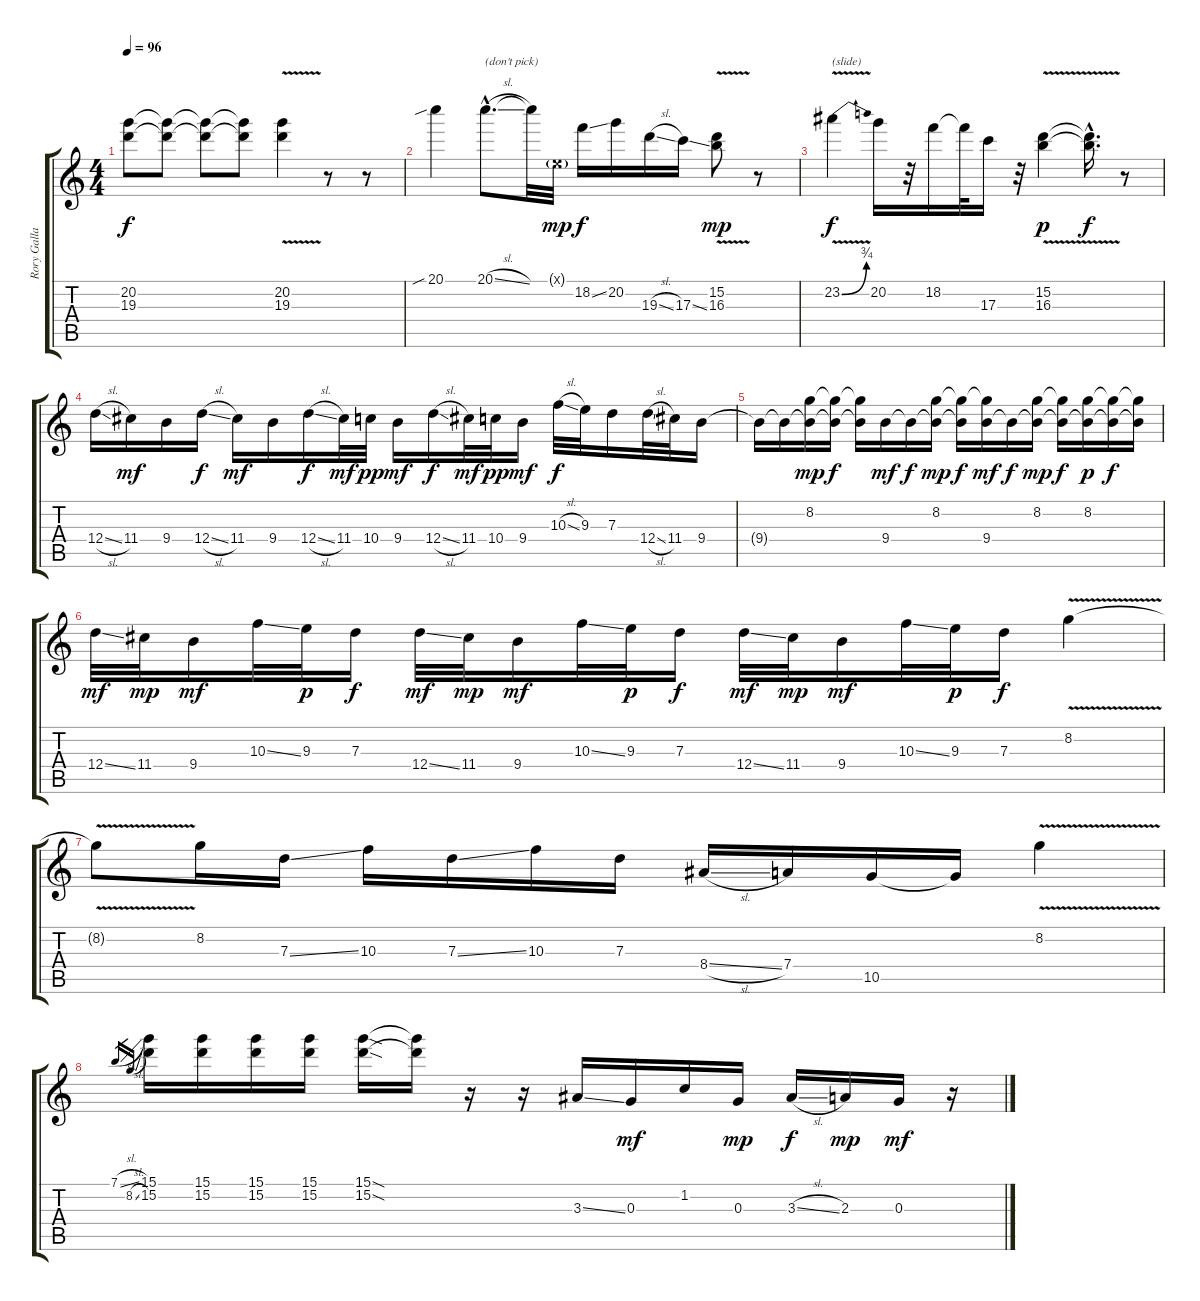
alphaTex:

\track ("Rory Gallagher (For Sound)" "Rory Galla") {instrument distortionguitar}
\staff {score tabs}
\tuning (E4 B3 G3 D3 A2 D2) {hide}
\ts (4 4)
\tempo 96
\clef g2
\ks c
(20.2{t} 19.3{t}).8{dy f} (20.2{t} 19.3{t}).8 (20.2{t} 19.3{t}).8 (20.2{t} 19.3{t}).8 (20.2 19.3{v}).4 r.8 r.8 |
20.1{sib}.4 20.1{sl hac}.8{d txt "(don't pick)"} 20.1{t}.32 0.1{g x}.32{dy mp} 18.2{ss}.16{dy f} 20.2.16 19.3{sl}.16 17.3{ss}.16 (15.2{v} 16.3).8{dy mp} r.8 |
23.2{be (bend 0 0 60 3) v}.4{txt "(slide)" dy f} 20.2.16 r.32 18.2.16 18.2{t}.32 17.3.16 r.32 (15.2 16.3{v}).4{dy p} (15.2{hac t} 16.3{hac t}).16{d dy f} r.8 |
12.4{sl}.16 11.4.16{dy mf} 9.4.16 12.4{sl}.16{dy f} 11.4.16{dy mf} 9.4.16 12.4{sl}.16{dy f} 11.4.32{dy mf} 10.4.32{dy pp} 9.4.16{dy mf} 12.4{sl}.16{dy f} 11.4.32{dy mf} 10.4.32{dy pp} 9.4.16{dy mf} 10.3{sl}.32{dy f} 9.3.32 7.3.16 12.4{sl}.32 11.4.32 9.4.16 |
9.4{t}.16 9.4{t}.16 (8.2 9.4{t}).16{dy mp} (8.2{t} 9.4{t}).16{dy f} (8.2{t} 9.4{t}).16 9.4.16{dy mf} 9.4{t}.16{dy f} (8.2 9.4{t}).16{dy mp} (8.2{t} 9.4{t}).16{dy f} (8.2{t} 9.4).16{dy mf} 9.4{t}.16{dy f} (8.2 9.4{t}).16{dy mp} (8.2{t} 9.4{t}).16{dy f} (8.2 9.4{t}).16{dy p} (8.2{t} 9.4{t}).16{dy f} (8.2{t} 9.4{t}).16 |
12.4{ss}.32{dy mf} 11.4.32{dy mp} 9.4.16{dy mf} 10.3{ss}.32 9.3.32{dy p} 7.3.16{dy f} 12.4{ss}.32{dy mf} 11.4.32{dy mp} 9.4.16{dy mf} 10.3{ss}.32 9.3.32{dy p} 7.3.16{dy f} 12.4{ss}.32{dy mf} 11.4.32{dy mp} 9.4.16{dy mf} 10.3{ss}.32 9.3.32{dy p} 7.3.16{dy f} 8.2{v}.4 |
8.2{t}.8 8.2.16 7.3{ss}.16 10.3.16 7.3{ss}.16 10.3.16 7.3.16 8.4{sl}.16 7.4.16 10.5.16 10.5{t}.16 8.2{v}.4 |
7.1{sl}.16{gr} 8.2{sl}.16{gr} (15.1 15.2).16 (15.1 15.2).16 (15.1 15.2).16 (15.1 15.2).16 (15.1{sod} 15.2{sod}).16 (15.1{t} 15.2{t}).16 r.16 r.16 3.3{ss}.16 0.3.16{dy mf} 1.2.16 0.3.16{dy mp} 3.3{sl}.16{dy f} 2.3.16{dy mp} 0.3.16{dy mf} r.16
